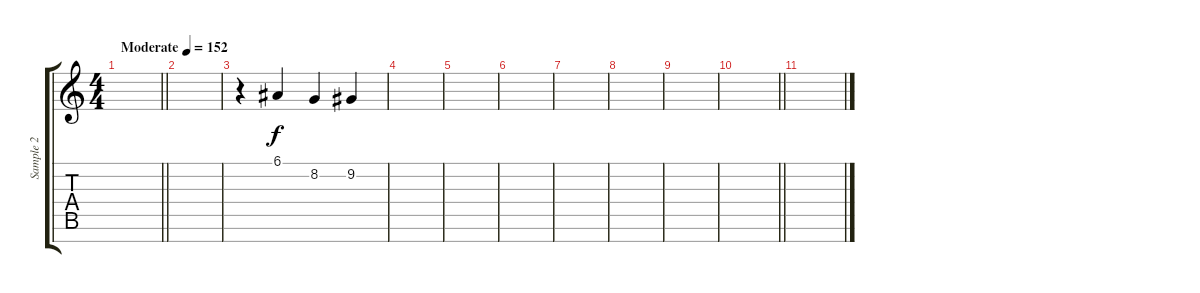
\track ("Sample 2" "Sample 2") {instrument fx4atmosphere}
\staff {score tabs}
\tuning (E4 B3 G3 D3 A2 E2 B1) {hide}
\ts (4 4)
\tempo (152 "Moderate")
\clef g2
\barLineRight lightlight
\ks c
|
\section ("" " ")
|
r.4 6.1.4 8.2.4 9.2.4 |
|
|
|
|
|
|
\barLineRight lightlight
|
\section ("" " ")
